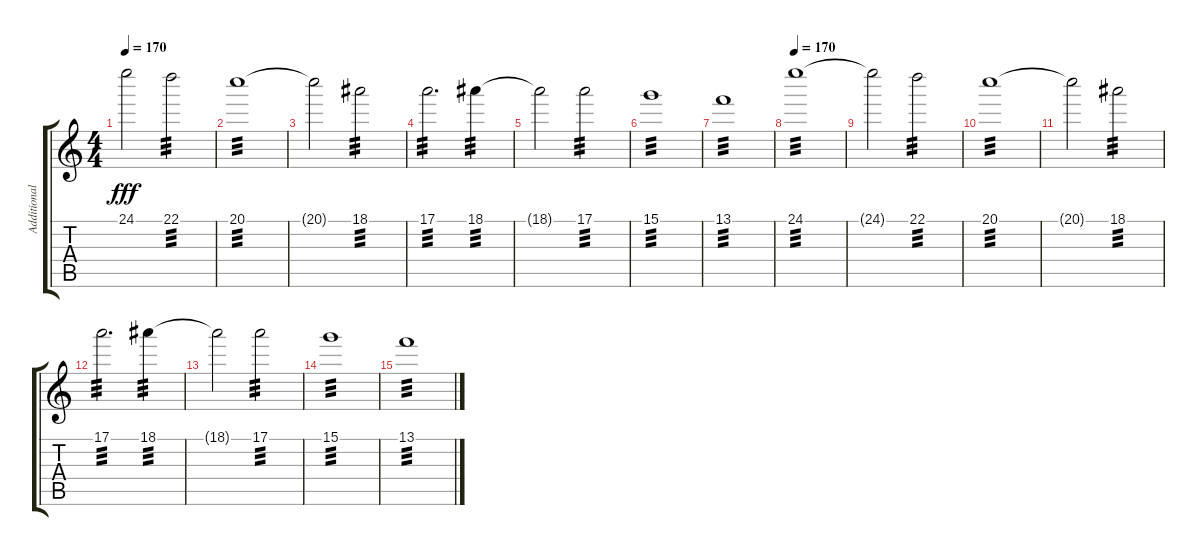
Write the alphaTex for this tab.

\track ("Additional guitar" "Additional") {instrument distortionguitar}
\staff {score tabs}
\tuning (E4 B3 G3 D3 A2 D2) {hide}
\ts (4 4)
\tempo 170
\clef g2
\ks c
24.1{t}.2{dy fff} 22.1.2{tp 3} |
20.1.1{tp 3} |
20.1{t}.2 18.1.2{tp 3} |
17.1.2{d tp 3} 18.1.4{tp 3} |
18.1{t}.2 17.1.2{tp 3} |
15.1.1{tp 3} |
13.1.1{tp 3} |
\tempo 170
24.1.1{tp 3} |
24.1{t}.2 22.1.2{tp 3} |
20.1.1{tp 3} |
20.1{t}.2 18.1.2{tp 3} |
17.1.2{d tp 3} 18.1.4{tp 3} |
18.1{t}.2 17.1.2{tp 3} |
15.1.1{tp 3} |
13.1.1{tp 3}
